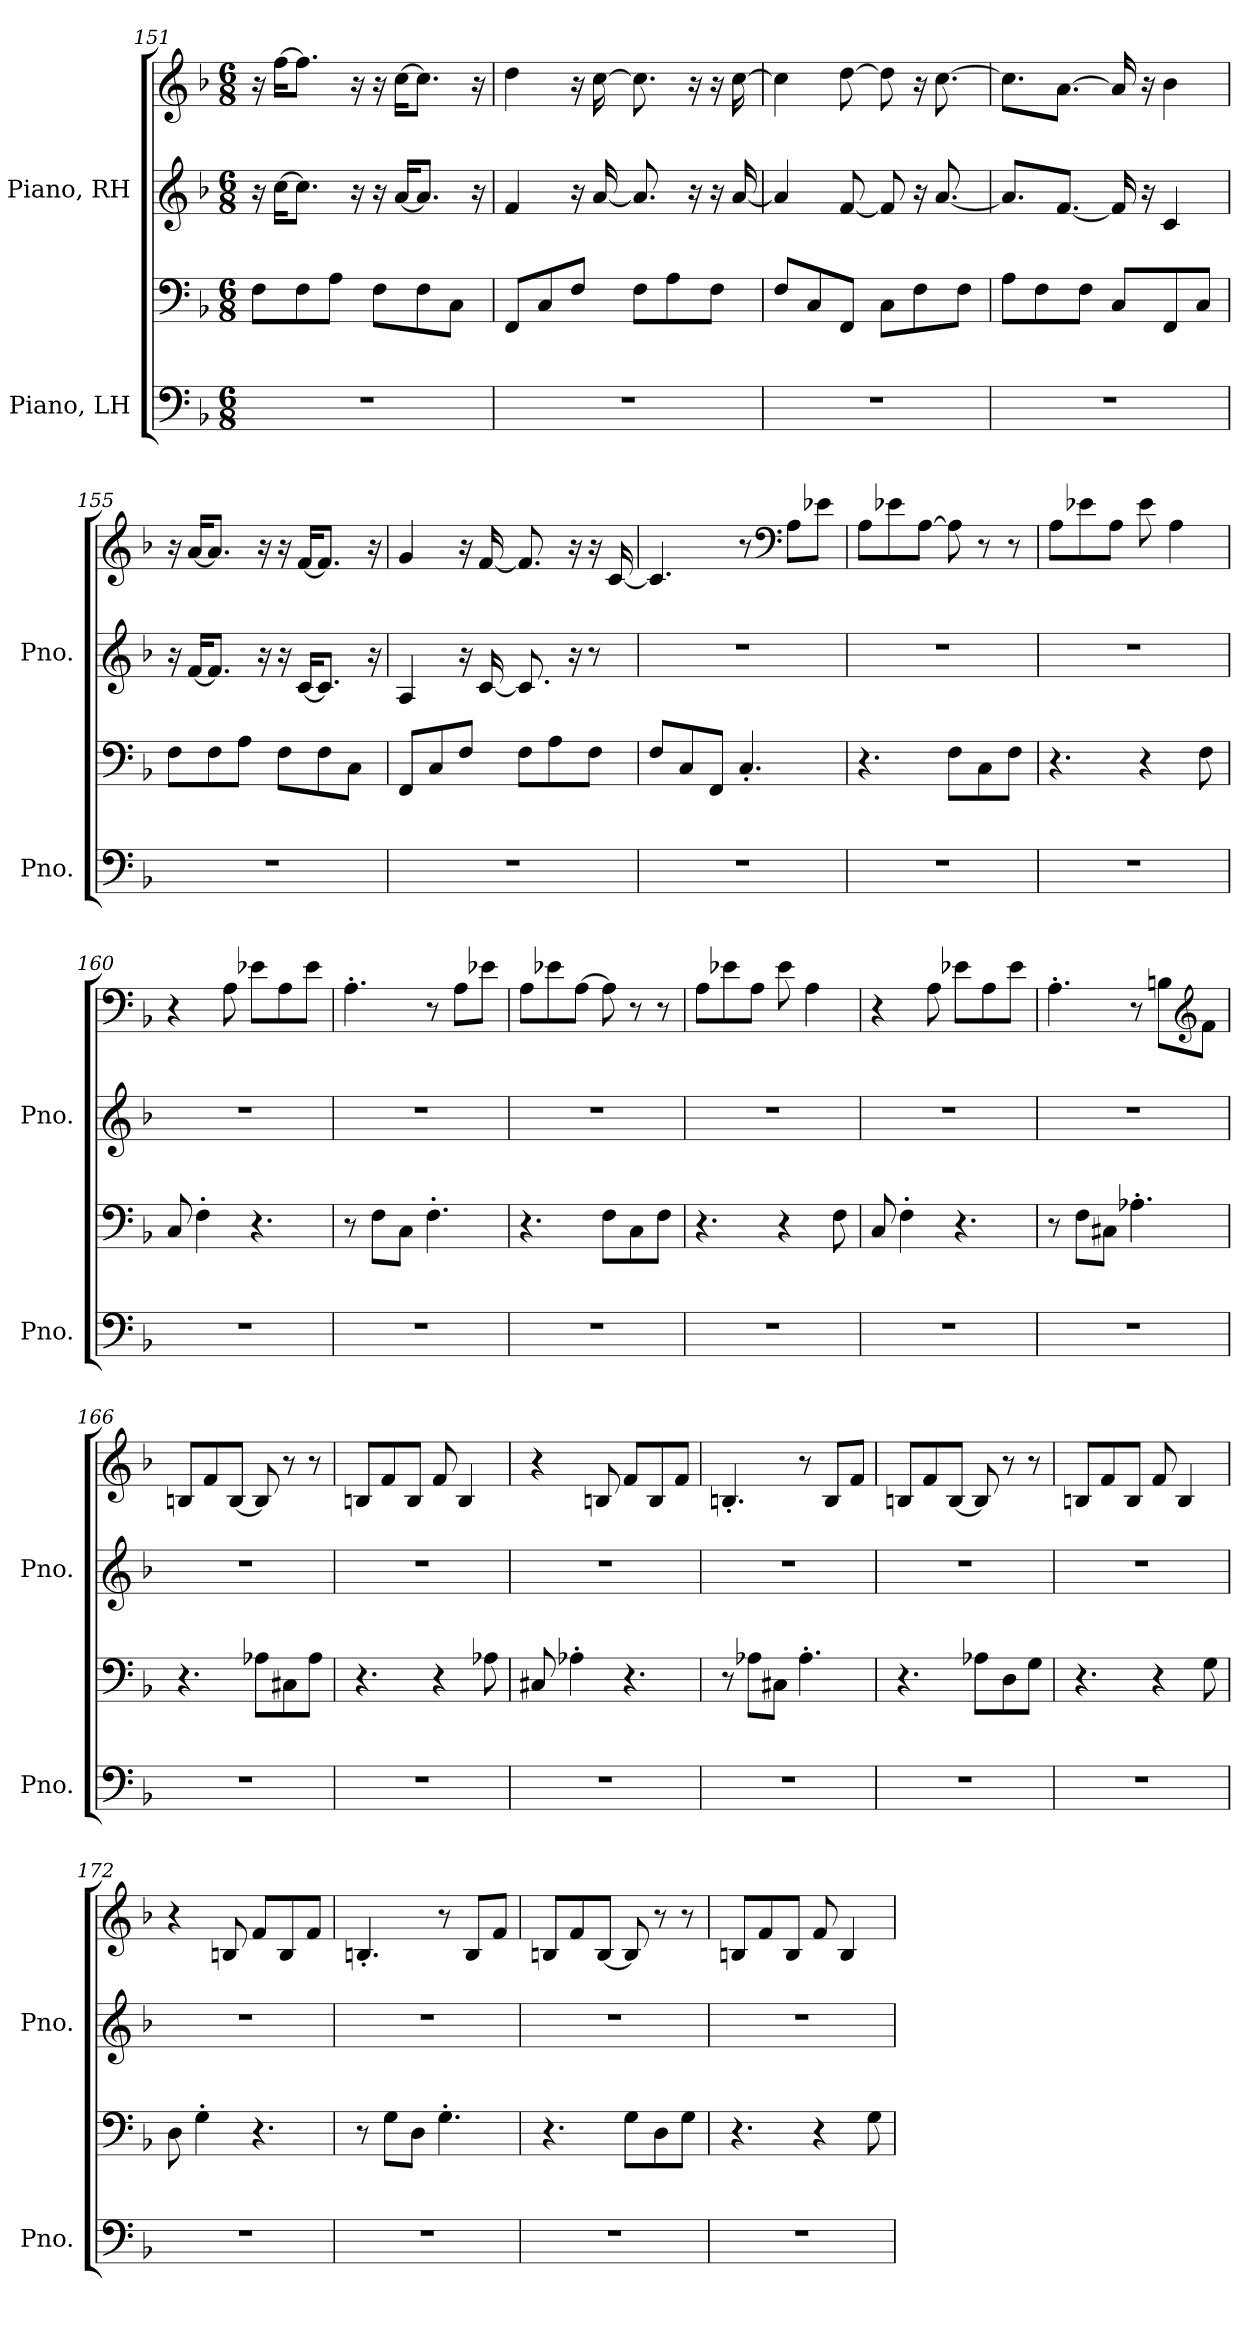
**kern	**kern	**kern	**kern
*part2	*part2	*part1	*part1
*staff4	*staff3	*staff2	*staff1
*I"Piano, LH	*	*I"Piano, RH	*
*I'Pno.	*	*I'Pno.	*
*clefF4	*clefF4	*clefG2	*clefG2
*k[b-]	*k[b-]	*k[b-]	*k[b-]
*M6/8	*M6/8	*M6/8	*M6/8
=151	=151	=151	=151
2.r	8F\L	16r	16r
.	.	[16cc\KL	[16ff\KL
.	8F\	8.cc\J]	8.ff\J]
.	8A\J	.	.
.	.	16r	16r
.	8F\L	16r	16r
.	.	[16a/KL	[16cc\KL
.	8F\	8.a/J]	8.cc\J]
.	8C\J	.	.
.	.	16r	16r
!!LO:LB:g=z
=152	=152	=152	=152
2.r	8FF/L	4f/	4dd\
.	8C/	.	.
.	8F/J	16r	16r
.	.	[16a/	[16cc\
.	8F\L	8.a/]	8.cc\]
.	8A\	.	.
.	.	16r	16r
.	8F\J	16r	16r
.	.	[16a/	[16cc\
=153	=153	=153	=153
2.r	8F/L	4a/]	4cc\]
.	8C/	.	.
.	8FF/J	[8f/	[8dd\
.	8C\L	8f/]	8dd\]
.	8F\	16r	16r
.	.	[8.a/	[8.cc\
.	8F\J	.	.
=154	=154	=154	=154
2.r	8A\L	8.a/L]	8.cc\L]
.	8F\	.	.
.	.	[8.f/J	[8.a\J
.	8F\J	.	.
.	8C/L	16f/]	16a/]
.	.	16r	16r
.	8FF/	4c/	4b-\
.	8C/J	.	.
=155	=155	=155	=155
2.r	8F\L	16r	16r
.	.	[16f/KL	[16a/KL
.	8F\	8.f/J]	8.a/J]
.	8A\J	.	.
.	.	16r	16r
.	8F\L	16r	16r
.	.	[16c/KL	[16f/KL
.	8F\	8.c/J]	8.f/J]
.	8C\J	.	.
.	.	16r	16r
!!LO:LB:g=z
=156	=156	=156	=156
2.r	8FF/L	4A/	4g/
.	8C/	.	.
.	8F/J	16r	16r
.	.	[16c/	[16f/
.	8F\L	8.c/]	8.f/]
.	8A\	.	.
.	.	16r	16r
.	8F\J	8r	16r
.	.	.	[16c/
=157	=157	=157	=157
2.r	8F/L	2.r	4.c/]
.	8C/	.	.
.	8FF/J	.	.
.	4.C'/	.	8r
*	*	*	*clefF4
.	.	.	8A\L
.	.	.	8e-X\J
=158	=158	=158	=158
2.r	4.r	2.r	8A\L
.	.	.	8e-X\
.	.	.	[8A\J
.	8F\L	.	8A\]
.	8C\	.	8r
.	8F\J	.	8r
=159	=159	=159	=159
2.r	4.r	2.r	8A\L
.	.	.	8e-X\
.	.	.	8A\J
.	4r	.	8e-\
.	.	.	4A\
.	8F\	.	.
=160	=160	=160	=160
2.r	8C/	2.r	4r
.	4F'\	.	.
.	.	.	8A\
.	4.r	.	8e-X\L
.	.	.	8A\
.	.	.	8e-\J
!!LO:PB:g=z
=161	=161	=161	=161
2.r	8r	2.r	4.A'\
.	8F\L	.	.
.	8C\J	.	.
.	4.F'\	.	8r
.	.	.	8A\L
.	.	.	8e-X\J
=162	=162	=162	=162
2.r	4.r	2.r	8A\L
.	.	.	8e-X\
.	.	.	[8A\J
.	8F\L	.	8A\]
.	8C\	.	8r
.	8F\J	.	8r
=163	=163	=163	=163
2.r	4.r	2.r	8A\L
.	.	.	8e-X\
.	.	.	8A\J
.	4r	.	8e-\
.	.	.	4A\
.	8F\	.	.
=164	=164	=164	=164
2.r	8C/	2.r	4r
.	4F'\	.	.
.	.	.	8A\
.	4.r	.	8e-X\L
.	.	.	8A\
.	.	.	8e-\J
=165	=165	=165	=165
2.r	8r	2.r	4.A'\
.	8F\L	.	.
.	8C#X\J	.	.
.	4.A-X'\	.	8r
.	.	.	8Bn\L
*	*	*	*clefG2
.	.	.	8f\J
!!LO:LB:g=z
=166	=166	=166	=166
2.r	4.r	2.r	8Bn/L
.	.	.	8f/
.	.	.	[8B/J
.	8A-X\L	.	8B/]
.	8C#X\	.	8r
.	8A-\J	.	8r
=167	=167	=167	=167
2.r	4.r	2.r	8Bn/L
.	.	.	8f/
.	.	.	8B/J
.	4r	.	8f/
.	.	.	4B/
.	8A-X\	.	.
=168	=168	=168	=168
2.r	8C#X/	2.r	4r
.	4A-X'\	.	.
.	.	.	8Bn/
.	4.r	.	8f/L
.	.	.	8B/
.	.	.	8f/J
=169	=169	=169	=169
2.r	8r	2.r	4.Bn'/
.	8A-X\L	.	.
.	8C#X\J	.	.
.	4.A-'\	.	8r
.	.	.	8B/L
.	.	.	8f/J
=170	=170	=170	=170
2.r	4.r	2.r	8Bn/L
.	.	.	8f/
.	.	.	[8B/J
.	8A-X\L	.	8B/]
.	8D\	.	8r
.	8G\J	.	8r
!!LO:LB:g=z
=171	=171	=171	=171
2.r	4.r	2.r	8Bn/L
.	.	.	8f/
.	.	.	8B/J
.	4r	.	8f/
.	.	.	4B/
.	8G\	.	.
=172	=172	=172	=172
2.r	8D\	2.r	4r
.	4G'\	.	.
.	.	.	8Bn/
.	4.r	.	8f/L
.	.	.	8B/
.	.	.	8f/J
=173	=173	=173	=173
2.r	8r	2.r	4.Bn'/
.	8G\L	.	.
.	8D\J	.	.
.	4.G'\	.	8r
.	.	.	8B/L
.	.	.	8f/J
=174	=174	=174	=174
2.r	4.r	2.r	8Bn/L
.	.	.	8f/
.	.	.	[8B/J
.	8G\L	.	8B/]
.	8D\	.	8r
.	8G\J	.	8r
=175	=175	=175	=175
2.r	4.r	2.r	8Bn/L
.	.	.	8f/
.	.	.	8B/J
.	4r	.	8f/
.	.	.	4B/
.	8G\	.	.
=	=	=	=
*-	*-	*-	*-
